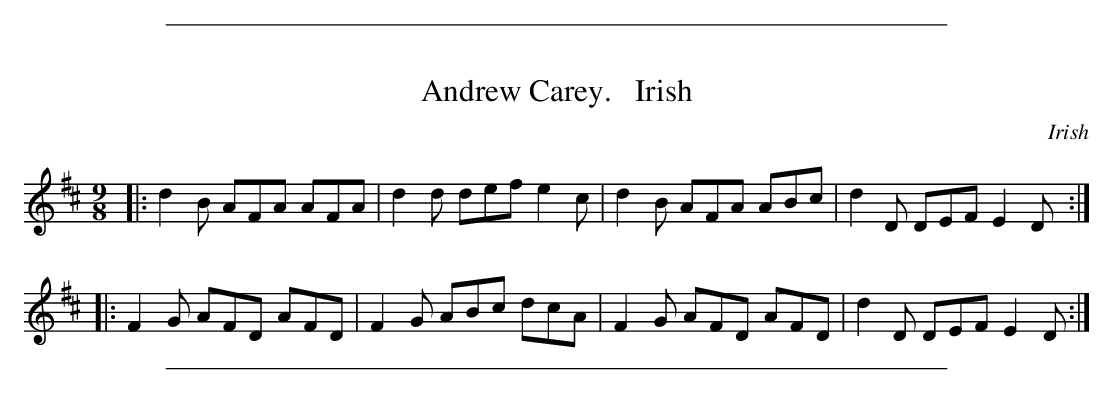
X:1
T: Andrew Carey.   Irish
O: Irish
M: 9/8
L: 1/8
K: D
|:\
d2B AFA AFA | d2d def e2c | d2B AFA ABc | d2D DEF E2D ::
F2G AFD AFD | F2G ABc dcA | F2G AFD AFD | d2D DEF E2D :|
